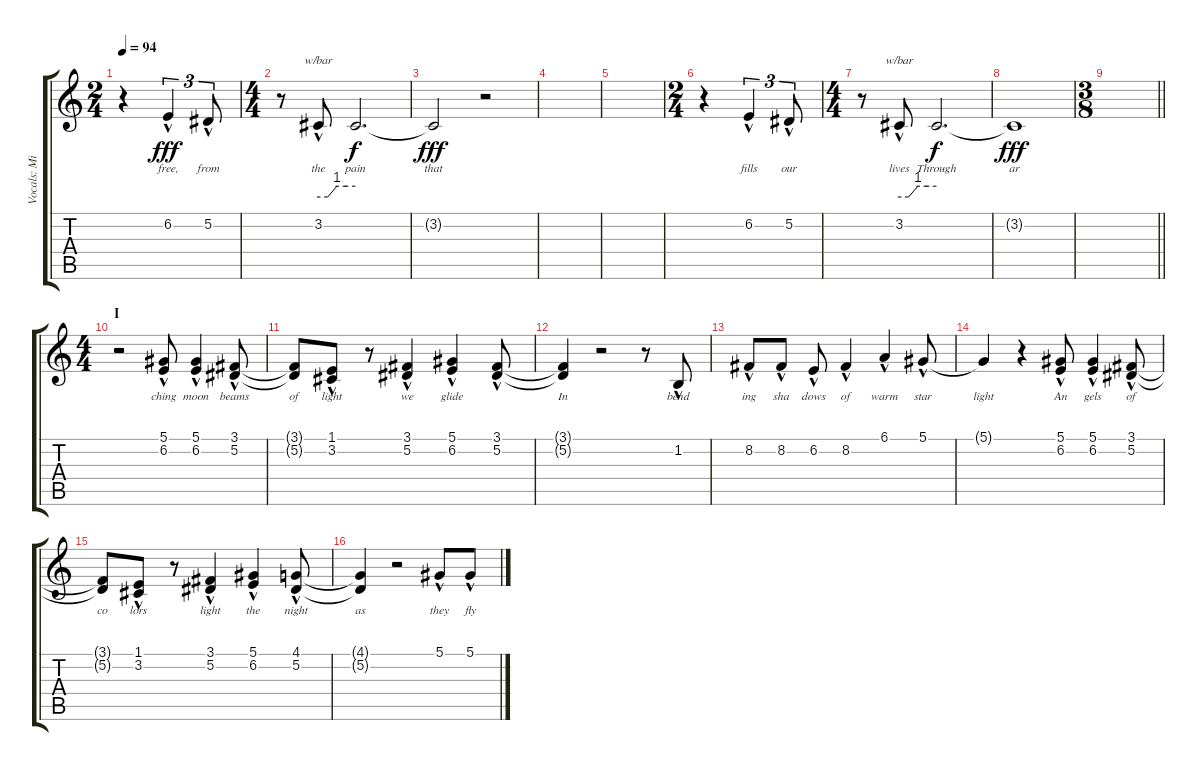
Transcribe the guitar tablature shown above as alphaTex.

\track ("Vocals: Midnight" "Vocals: Mi") {instrument lead2sawtooth}
\staff {score tabs}
\tuning (Eb4 Bb3 Gb3 Db3 Ab2 Eb2) {hide}
\ts (2 4)
\tempo 94
\clef g2
\ks c
r.4{dy fff volume 16} 6.2{hac}.4{tu (3 2) lyrics (0 "free,") lyrics (1 "") lyrics (2 "") lyrics (3 "") lyrics (4 "")} 5.2{hac}.8{tu (3 2) lyrics (0 "from") lyrics (1 "") lyrics (2 "") lyrics (3 "") lyrics (4 "")} |
\ts (4 4)
r.8 3.2{hac}.8{tbe (custom default 0 0 15 0 30 4 45 4 60 4) lyrics (0 "the") lyrics (1 "") lyrics (2 "") lyrics (3 "") lyrics (4 "")} 3.2{t}.2{d lyrics (0 "pain") lyrics (1 "") lyrics (2 "") lyrics (3 "") lyrics (4 "") dy f} |
3.2{t}.2{lyrics (0 "that") lyrics (1 "") lyrics (2 "") lyrics (3 "") lyrics (4 "") dy fff} r.2 |
|
|
\ts (2 4)
r.4 6.2{hac}.4{tu (3 2) lyrics (0 "fills") lyrics (1 "") lyrics (2 "") lyrics (3 "") lyrics (4 "")} 5.2{hac}.8{tu (3 2) lyrics (0 "our") lyrics (1 "") lyrics (2 "") lyrics (3 "") lyrics (4 "")} |
\ts (4 4)
r.8 3.2{hac}.8{tbe (custom default 0 0 15 0 30 4 45 4 60 4) lyrics (0 "lives") lyrics (1 "") lyrics (2 "") lyrics (3 "") lyrics (4 "")} 3.2{t}.2{d lyrics (0 "Through") lyrics (1 "") lyrics (2 "") lyrics (3 "") lyrics (4 "") dy f} |
3.2{t}.1{lyrics (0 "ar") lyrics (1 "") lyrics (2 "") lyrics (3 "") lyrics (4 "") dy fff} |
\ts (3 8)
\barLineRight lightlight
|
\ts (4 4)
\section ("" "I")
r.2 (5.1{hac} 6.2{hac}).8{lyrics (0 "ching") lyrics (1 "") lyrics (2 "") lyrics (3 "") lyrics (4 "")} (5.1{hac} 6.2{hac}).4{lyrics (0 "moon") lyrics (1 "") lyrics (2 "") lyrics (3 "") lyrics (4 "")} (3.1{hac} 5.2{hac}).8{lyrics (0 "beams") lyrics (1 "") lyrics (2 "") lyrics (3 "") lyrics (4 "")} |
(3.1{t} 5.2{t}).8{lyrics (0 "of") lyrics (1 "") lyrics (2 "") lyrics (3 "") lyrics (4 "")} (1.1{hac} 3.2{hac}).8{lyrics (0 "light") lyrics (1 "") lyrics (2 "") lyrics (3 "") lyrics (4 "")} r.8 (3.1{hac} 5.2{hac}).4{lyrics (0 "we") lyrics (1 "") lyrics (2 "") lyrics (3 "") lyrics (4 "")} (5.1{hac} 6.2{hac}).4{lyrics (0 "glide") lyrics (1 "") lyrics (2 "") lyrics (3 "") lyrics (4 "")} (3.1{hac} 5.2{hac}).8{lyrics (0 "") lyrics (1 "") lyrics (2 "") lyrics (3 "") lyrics (4 "")} |
(3.1{t} 5.2{t}).4{lyrics (0 "In") lyrics (1 "") lyrics (2 "") lyrics (3 "") lyrics (4 "")} r.2 r.8 1.2{hac}.8{lyrics (0 "bend") lyrics (1 "") lyrics (2 "") lyrics (3 "") lyrics (4 "")} |
8.2{hac}.8{lyrics (0 "ing") lyrics (1 "") lyrics (2 "") lyrics (3 "") lyrics (4 "")} 8.2{hac}.8{lyrics (0 "sha") lyrics (1 "") lyrics (2 "") lyrics (3 "") lyrics (4 "")} 6.2{hac}.8{lyrics (0 "dows") lyrics (1 "") lyrics (2 "") lyrics (3 "") lyrics (4 "")} 8.2{hac}.4{lyrics (0 "of") lyrics (1 "") lyrics (2 "") lyrics (3 "") lyrics (4 "")} 6.1{hac}.4{lyrics (0 "warm") lyrics (1 "") lyrics (2 "") lyrics (3 "") lyrics (4 "")} 5.1{hac}.8{lyrics (0 "star") lyrics (1 "") lyrics (2 "") lyrics (3 "") lyrics (4 "")} |
5.1{t}.4{lyrics (0 "light") lyrics (1 "") lyrics (2 "") lyrics (3 "") lyrics (4 "")} r.4 (5.1{hac} 6.2{hac}).8{lyrics (0 "An") lyrics (1 "") lyrics (2 "") lyrics (3 "") lyrics (4 "")} (5.1{hac} 6.2{hac}).4{lyrics (0 "gels") lyrics (1 "") lyrics (2 "") lyrics (3 "") lyrics (4 "")} (3.1{hac} 5.2{hac}).8{lyrics (0 "of") lyrics (1 "") lyrics (2 "") lyrics (3 "") lyrics (4 "")} |
(3.1{t} 5.2{t}).8{lyrics (0 "co") lyrics (1 "") lyrics (2 "") lyrics (3 "") lyrics (4 "")} (1.1{hac} 3.2{hac}).8{lyrics (0 "lors") lyrics (1 "") lyrics (2 "") lyrics (3 "") lyrics (4 "")} r.8 (3.1{hac} 5.2{hac}).4{lyrics (0 "light") lyrics (1 "") lyrics (2 "") lyrics (3 "") lyrics (4 "")} (5.1{hac} 6.2{hac}).4{lyrics (0 "the") lyrics (1 "") lyrics (2 "") lyrics (3 "") lyrics (4 "")} (4.1{hac} 5.2{hac}).8{lyrics (0 "night") lyrics (1 "") lyrics (2 "") lyrics (3 "") lyrics (4 "")} |
(4.1{t} 5.2{t}).4{lyrics (0 "as") lyrics (1 "") lyrics (2 "") lyrics (3 "") lyrics (4 "")} r.2 5.1{hac}.8{lyrics (0 "they") lyrics (1 "") lyrics (2 "") lyrics (3 "") lyrics (4 "")} 5.1{hac}.8{lyrics (0 "fly") lyrics (1 "") lyrics (2 "") lyrics (3 "") lyrics (4 "")}
